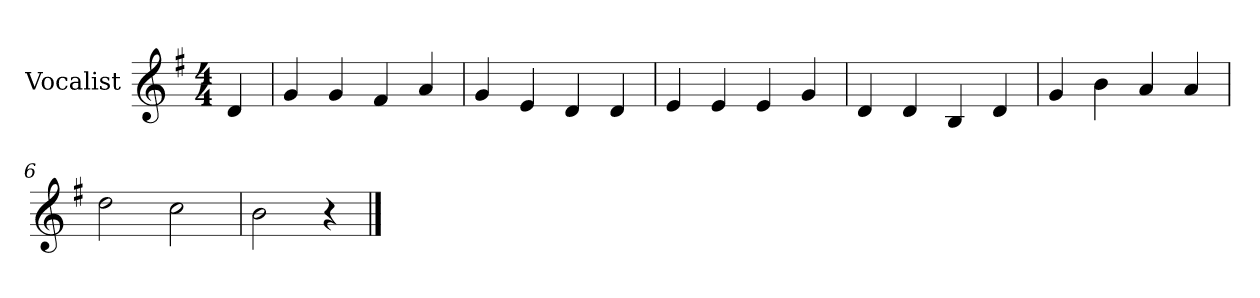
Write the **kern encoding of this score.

**kern
*part1
*staff1
*I"Vocalist
*k[f#]
*G:
*M4/4
=
4d
=1
4g
4g
4f#
4a
=2
4g
4e
4d
4d
=3
4e
4e
4e
4g
=4
4d
4d
4B
4d
=5
4g
4b
4a
4a
=6
2dd
2cc
=7
2b
4r
==
*-
